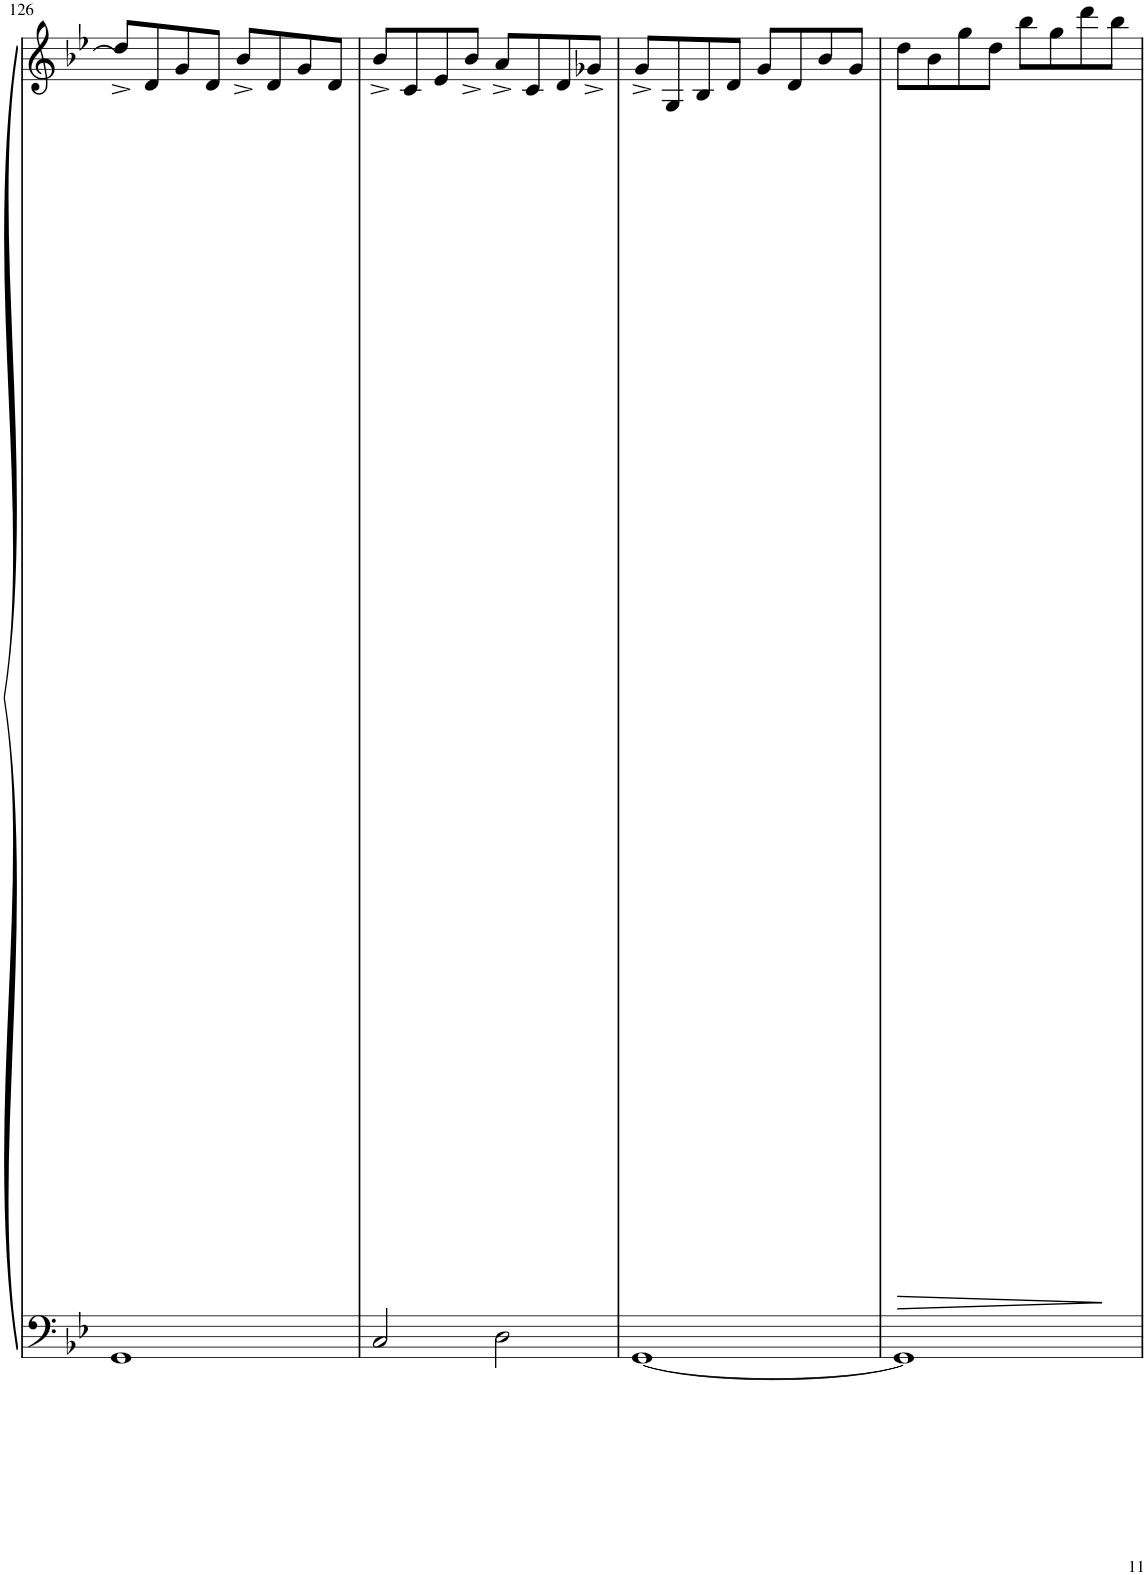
**kern	**kern	**dynam
*part1	*part1	*part1
*staff2	*staff1	*staff1/2
*I"Piano	*	*
*I'Pno	*	*
!!LO:PB:g=z
*clefF4	*clefG2	*
*k[b-e-]	*k[b-e-]	*
*M4/4	*M4/4	*
=126	=126	=126
1GG	8dd^/L	.
.	8d/	.
.	8g/	.
.	8d/J	.
.	8b-^/L	.
.	8d/	.
.	8g/	.
.	8d/J	.
=127	=127	=127
2C/	8b-^/L	.
.	8c/	.
.	8e-/	.
.	8b-^/J	.
2D\	8a^/L	.
.	8c/	.
.	8d/	.
.	8g-X^/J	.
=128	=128	=128
[1GG	8g^/L	.
.	8G/	.
.	8B-/	.
.	8d/J	.
.	8g/L	.
.	8d/	.
.	8b-/	.
.	8g/J	.
=129	=129	=129
!	!	!LO:HP:b
1GG]	8dd\L	>
.	8b-\	.
.	8gg\	.
.	8dd\J	.
.	8bb-\L	.
.	8gg\	.
.	8ddd\	.
.	8bb-\J	.
.	.	]
=	=	=
*-	*-	*-
